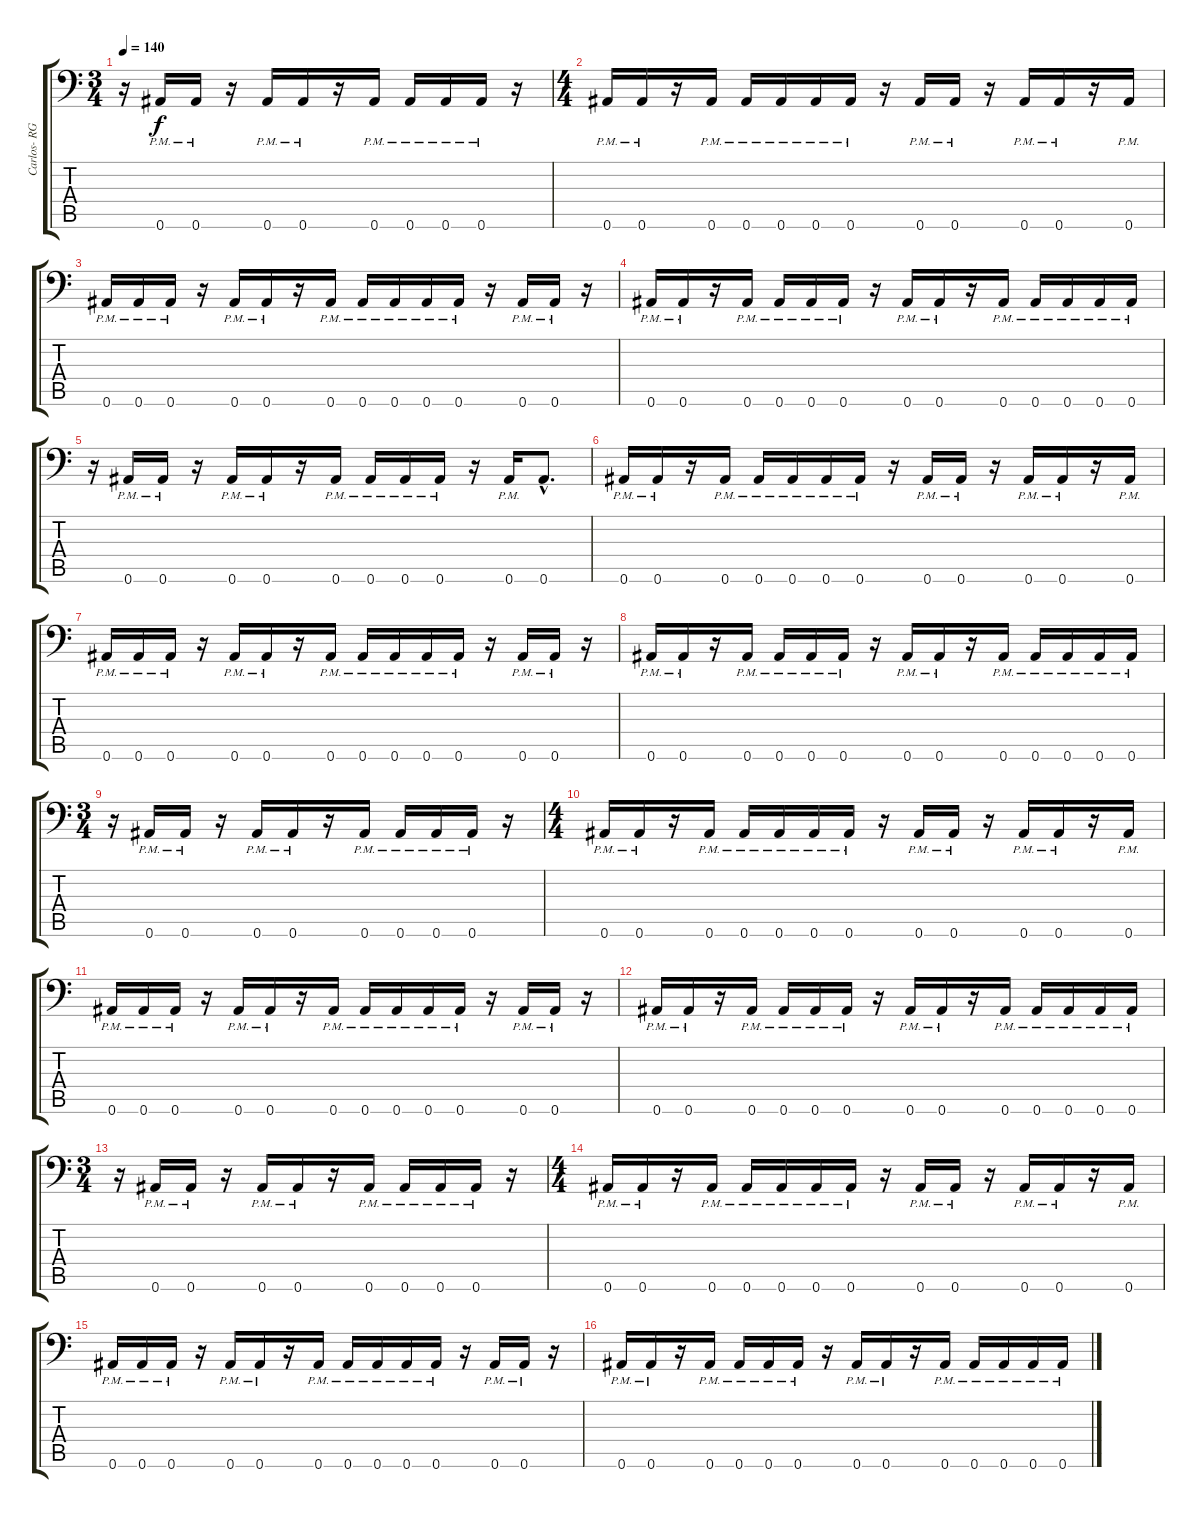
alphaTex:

\track ("Carlos- RG" "Carlos- RG") {instrument distortionguitar}
\staff {score tabs}
\tuning (C4 G3 Eb3 Bb2 F2 Bb1) {hide}
\ts (3 4)
\tempo 140
\clef f4
\ks c
r.16{dy f} 0.6{pm}.16 0.6{pm}.16 r.16 0.6{pm}.16 0.6{pm}.16 r.16 0.6{pm}.16 0.6{pm}.16 0.6{pm}.16 0.6{pm}.16 r.16 |
\ts (4 4)
0.6{pm}.16 0.6{pm}.16 r.16 0.6{pm}.16 0.6{pm}.16 0.6{pm}.16 0.6{pm}.16 0.6{pm}.16 r.16 0.6{pm}.16 0.6{pm}.16 r.16 0.6{pm}.16 0.6{pm}.16 r.16 0.6{pm}.16 |
0.6{pm}.16 0.6{pm}.16 0.6{pm}.16 r.16 0.6{pm}.16 0.6{pm}.16 r.16 0.6{pm}.16 0.6{pm}.16 0.6{pm}.16 0.6{pm}.16 0.6{pm}.16 r.16 0.6{pm}.16 0.6{pm}.16 r.16 |
0.6{pm}.16 0.6{pm}.16 r.16 0.6{pm}.16 0.6{pm}.16 0.6{pm}.16 0.6{pm}.16 r.16 0.6{pm}.16 0.6{pm}.16 r.16 0.6{pm}.16 0.6{pm}.16 0.6{pm}.16 0.6{pm}.16 0.6{pm}.16 |
r.16 0.6{pm}.16 0.6{pm}.16 r.16 0.6{pm}.16 0.6{pm}.16 r.16 0.6{pm}.16 0.6{pm}.16 0.6{pm}.16 0.6{pm}.16 r.16 0.6{pm}.16 0.6{hac}.8{d} |
0.6{pm}.16 0.6{pm}.16 r.16 0.6{pm}.16 0.6{pm}.16 0.6{pm}.16 0.6{pm}.16 0.6{pm}.16 r.16 0.6{pm}.16 0.6{pm}.16 r.16 0.6{pm}.16 0.6{pm}.16 r.16 0.6{pm}.16 |
0.6{pm}.16 0.6{pm}.16 0.6{pm}.16 r.16 0.6{pm}.16 0.6{pm}.16 r.16 0.6{pm}.16 0.6{pm}.16 0.6{pm}.16 0.6{pm}.16 0.6{pm}.16 r.16 0.6{pm}.16 0.6{pm}.16 r.16 |
0.6{pm}.16 0.6{pm}.16 r.16 0.6{pm}.16 0.6{pm}.16 0.6{pm}.16 0.6{pm}.16 r.16 0.6{pm}.16 0.6{pm}.16 r.16 0.6{pm}.16 0.6{pm}.16 0.6{pm}.16 0.6{pm}.16 0.6{pm}.16 |
\ts (3 4)
r.16 0.6{pm}.16 0.6{pm}.16 r.16 0.6{pm}.16 0.6{pm}.16 r.16 0.6{pm}.16 0.6{pm}.16 0.6{pm}.16 0.6{pm}.16 r.16 |
\ts (4 4)
0.6{pm}.16 0.6{pm}.16 r.16 0.6{pm}.16 0.6{pm}.16 0.6{pm}.16 0.6{pm}.16 0.6{pm}.16 r.16 0.6{pm}.16 0.6{pm}.16 r.16 0.6{pm}.16 0.6{pm}.16 r.16 0.6{pm}.16 |
0.6{pm}.16 0.6{pm}.16 0.6{pm}.16 r.16 0.6{pm}.16 0.6{pm}.16 r.16 0.6{pm}.16 0.6{pm}.16 0.6{pm}.16 0.6{pm}.16 0.6{pm}.16 r.16 0.6{pm}.16 0.6{pm}.16 r.16 |
0.6{pm}.16 0.6{pm}.16 r.16 0.6{pm}.16 0.6{pm}.16 0.6{pm}.16 0.6{pm}.16 r.16 0.6{pm}.16 0.6{pm}.16 r.16 0.6{pm}.16 0.6{pm}.16 0.6{pm}.16 0.6{pm}.16 0.6{pm}.16 |
\ts (3 4)
r.16 0.6{pm}.16 0.6{pm}.16 r.16 0.6{pm}.16 0.6{pm}.16 r.16 0.6{pm}.16 0.6{pm}.16 0.6{pm}.16 0.6{pm}.16 r.16 |
\ts (4 4)
0.6{pm}.16 0.6{pm}.16 r.16 0.6{pm}.16 0.6{pm}.16 0.6{pm}.16 0.6{pm}.16 0.6{pm}.16 r.16 0.6{pm}.16 0.6{pm}.16 r.16 0.6{pm}.16 0.6{pm}.16 r.16 0.6{pm}.16 |
0.6{pm}.16 0.6{pm}.16 0.6{pm}.16 r.16 0.6{pm}.16 0.6{pm}.16 r.16 0.6{pm}.16 0.6{pm}.16 0.6{pm}.16 0.6{pm}.16 0.6{pm}.16 r.16 0.6{pm}.16 0.6{pm}.16 r.16 |
0.6{pm}.16 0.6{pm}.16 r.16 0.6{pm}.16 0.6{pm}.16 0.6{pm}.16 0.6{pm}.16 r.16 0.6{pm}.16 0.6{pm}.16 r.16 0.6{pm}.16 0.6{pm}.16 0.6{pm}.16 0.6{pm}.16 0.6{pm}.16
